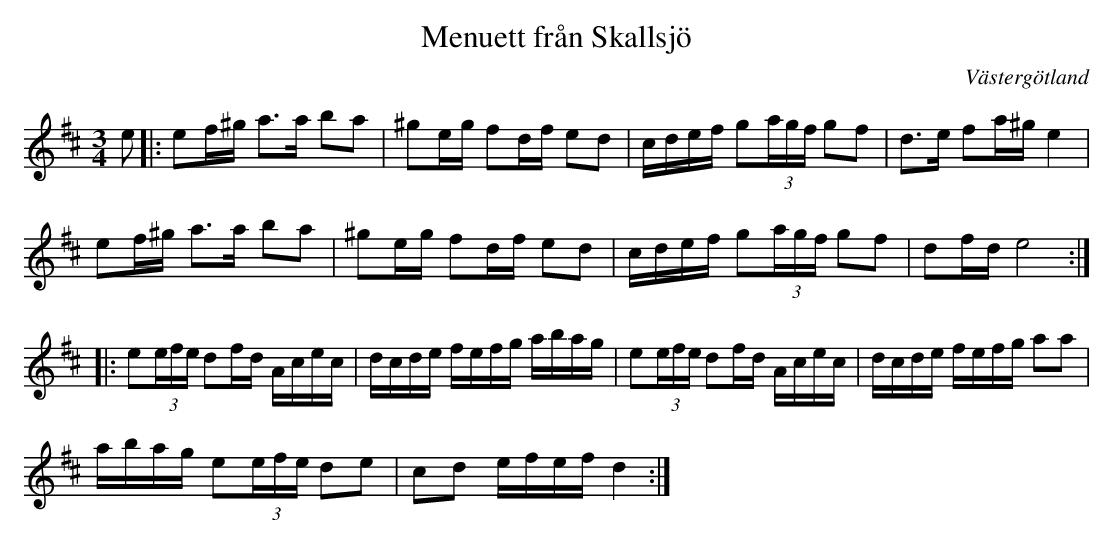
X:1
T: Menuett från Skallsjö
M: 3/4
O: Västergötland
L: 1/8
K:D
e|: e2/f/^g/ a>a b2/2a| ^g2/e/g/ f2/d/f/ ed | c/d/e/f/ g(3a/g/f/ gf | d>2e f2/a/^g/ e2 |
e2/f/^g/ a>a b2/a|^g2/e/g/ f2/d/f/ ed | c/d/e/f/ g(3a/g/f/ gf| d2/f/d/ e4 :|
|:e(3e/f/e/ d2/f/d/ A/c/e/c/ |d/c/d/e/ f/e/f/g/ a/b/a/g/  |e(3e/f/e/ d2/f/d/ A/c/e/c/ |d/c/d/e/ f/e/f/g/ aa  |
a/b/a/g/ e(3e/f/e/ de|cd e/f/e/f/ d2:|
